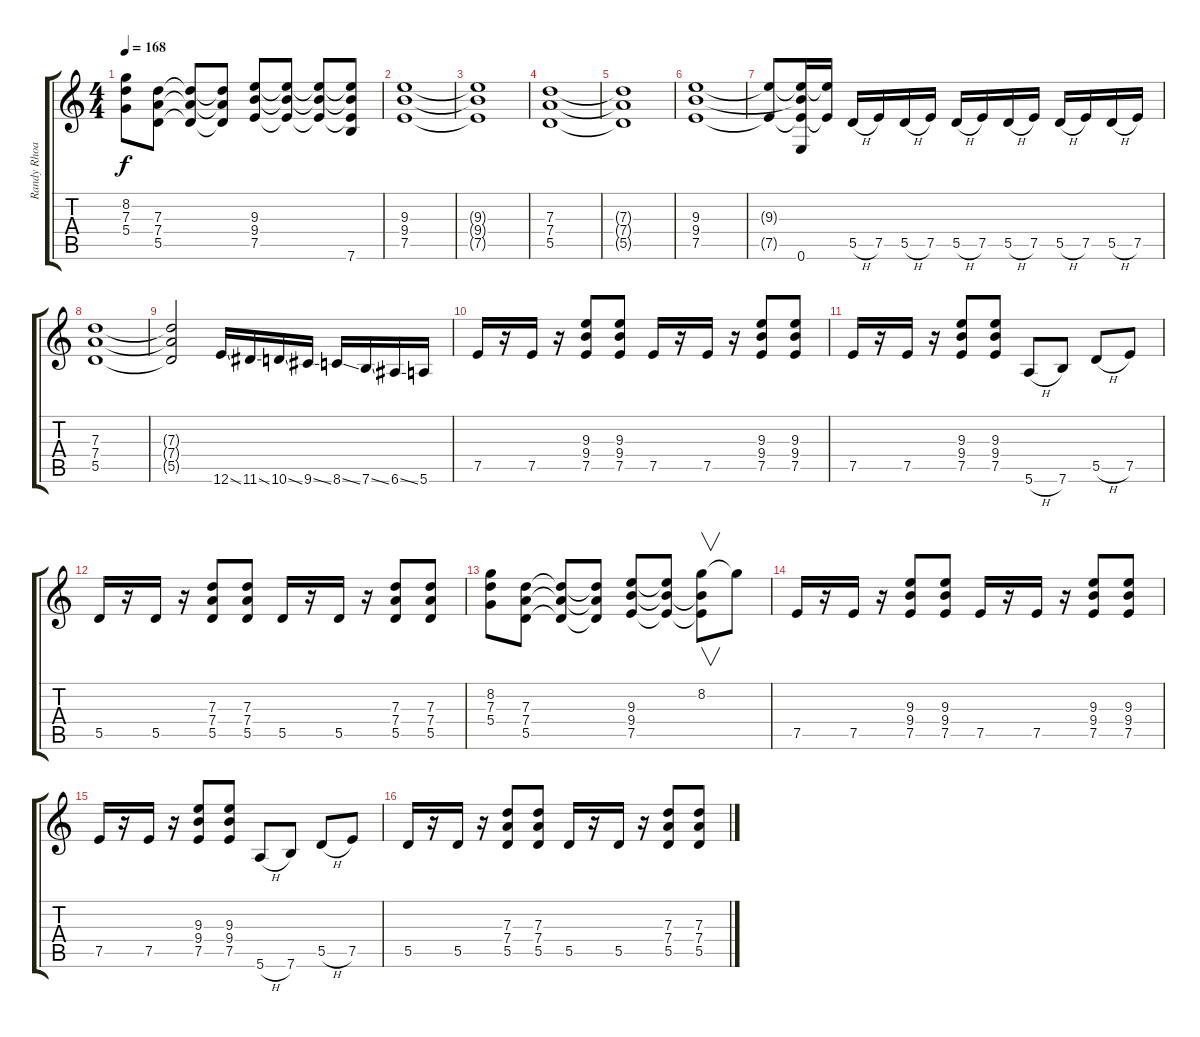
\track ("Randy Rhoads" "Randy Rhoa") {instrument distortionguitar}
\staff {score tabs}
\tuning (E4 B3 G3 D3 A2 E2) {hide}
\ts (4 4)
\tempo 168
\clef g2
\ks c
(8.2 7.3 5.4).8{dy f} (7.3 7.4 5.5).8 (7.3{t} 7.4{t} 5.5{t}).8 (7.3{t} 7.4{t} 5.5{t}).8 (9.3 9.4 7.5).8 (9.3{t} 9.4{t} 7.5{t}).8 (9.3{t} 9.4{t} 7.5{t}).8 (9.3{t} 9.4{t} 7.5{t} 7.6{t}).8 |
(9.3 9.4 7.5).1 |
(9.3{t} 9.4{t} 7.5{t}).1 |
(7.3 7.4 5.5).1 |
(7.3{t} 7.4{t} 5.5{t}).1 |
(9.3 9.4 7.5).1 |
(9.3{t} 7.5{t}).8 (9.3{t} 9.4{t} 7.5{t} 0.6).16 (9.3{t} 7.5{t}).16 5.5{h}.16 7.5.16 5.5{h}.16 7.5.16 5.5{h}.16 7.5.16 5.5{h}.16 7.5.16 5.5{h}.16 7.5.16 5.5{h}.16 7.5.16 |
(7.3 7.4 5.5).1 |
(7.3{t} 7.4{t} 5.5{t}).2 12.6{ss}.16 11.6{ss}.16 10.6{ss}.16 9.6{ss}.16 8.6{ss}.16 7.6{ss}.16 6.6{ss}.16 5.6.16 |
7.5.16 r.16 7.5.16 r.16 (9.3 9.4 7.5).8 (9.3 9.4 7.5).8 7.5.16 r.16 7.5.16 r.16 (9.3 9.4 7.5).8 (9.3 9.4 7.5).8 |
7.5.16 r.16 7.5.16 r.16 (9.3 9.4 7.5).8 (9.3 9.4 7.5).8 5.6{h}.8 7.6.8 5.5{h}.8 7.5.8 |
5.5.16 r.16 5.5.16 r.16 (7.3 7.4 5.5).8 (7.3 7.4 5.5).8 5.5.16 r.16 5.5.16 r.16 (7.3 7.4 5.5).8 (7.3 7.4 5.5).8 |
(8.2 7.3 5.4).8 (7.3 7.4 5.5).8 (7.3{t} 7.4{t} 5.5{t}).8 (7.3{t} 7.4{t} 5.5{t}).8 (9.3 9.4 7.5).8 (9.3{t} 9.4{t} 7.5{t}).8 (8.2 9.4{t} 7.5{t}).8{v} 8.2{t}.8 |
7.5.16 r.16 7.5.16 r.16 (9.3 9.4 7.5).8 (9.3 9.4 7.5).8 7.5.16 r.16 7.5.16 r.16 (9.3 9.4 7.5).8 (9.3 9.4 7.5).8 |
7.5.16 r.16 7.5.16 r.16 (9.3 9.4 7.5).8 (9.3 9.4 7.5).8 5.6{h}.8 7.6.8 5.5{h}.8 7.5.8 |
5.5.16 r.16 5.5.16 r.16 (7.3 7.4 5.5).8 (7.3 7.4 5.5).8 5.5.16 r.16 5.5.16 r.16 (7.3 7.4 5.5).8 (7.3 7.4 5.5).8
